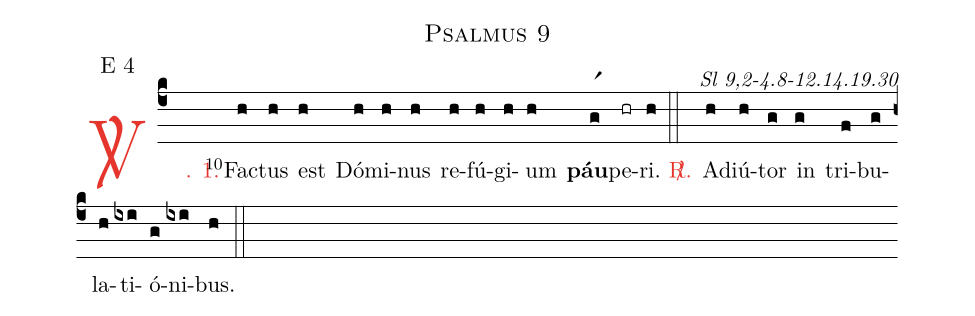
name: Psalmus 9;
mode: E 4;
commentary: Sl 9,2-4.8-12.14.19.30;
%%
(c4)

<c><sp>V/</sp>. 1.</c>() <v>\VSup{10}</v>Fac(h)tus(h) est(h) Dó(h)mi(h)nus(h) re(h)fú(h)gi(h)um(h) <b>páu</b>(gr1)pe(hr)ri.(h)

(::)

<nlba><c><sp>R/</sp>.</c>() Ad</nlba>(h)iú(h)tor(g) in(g) tri(f)bu(g)la(h)ti(ixi)ó(g)ni(ixi)bus.(h)

(::)
